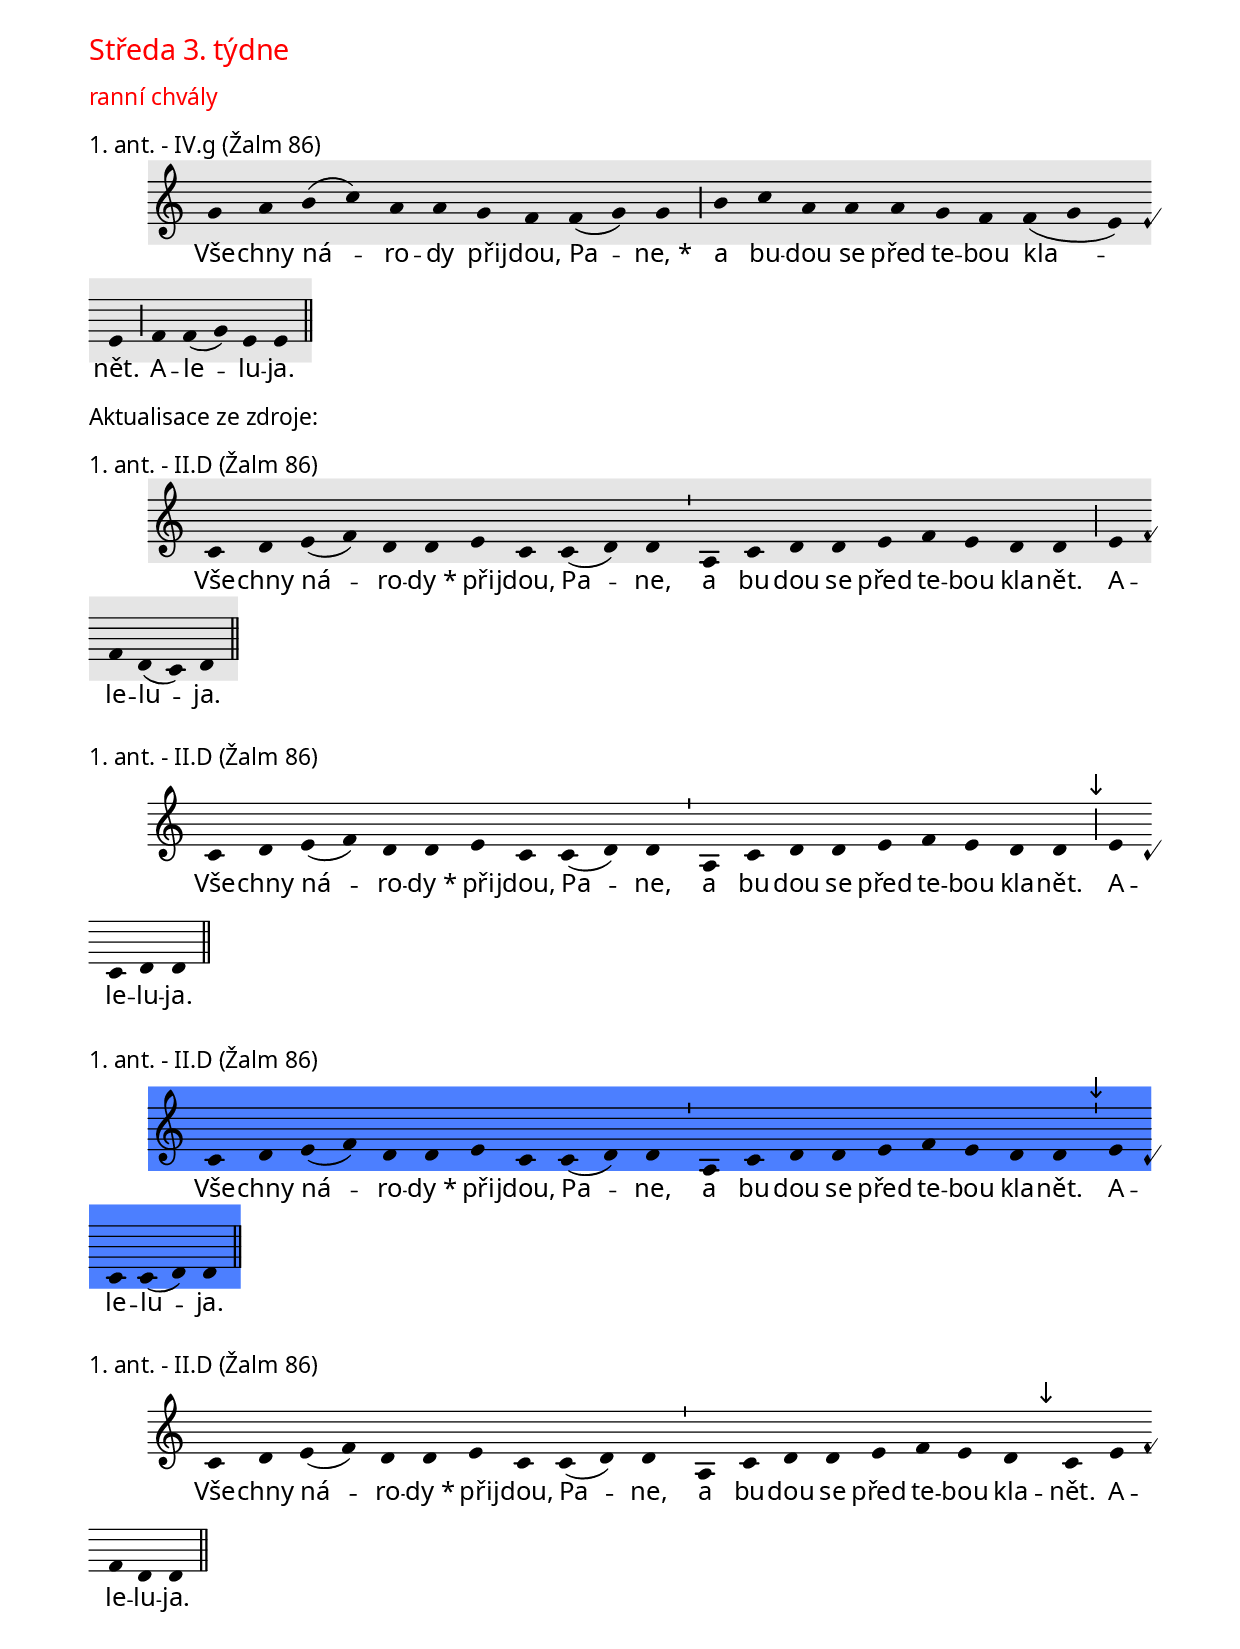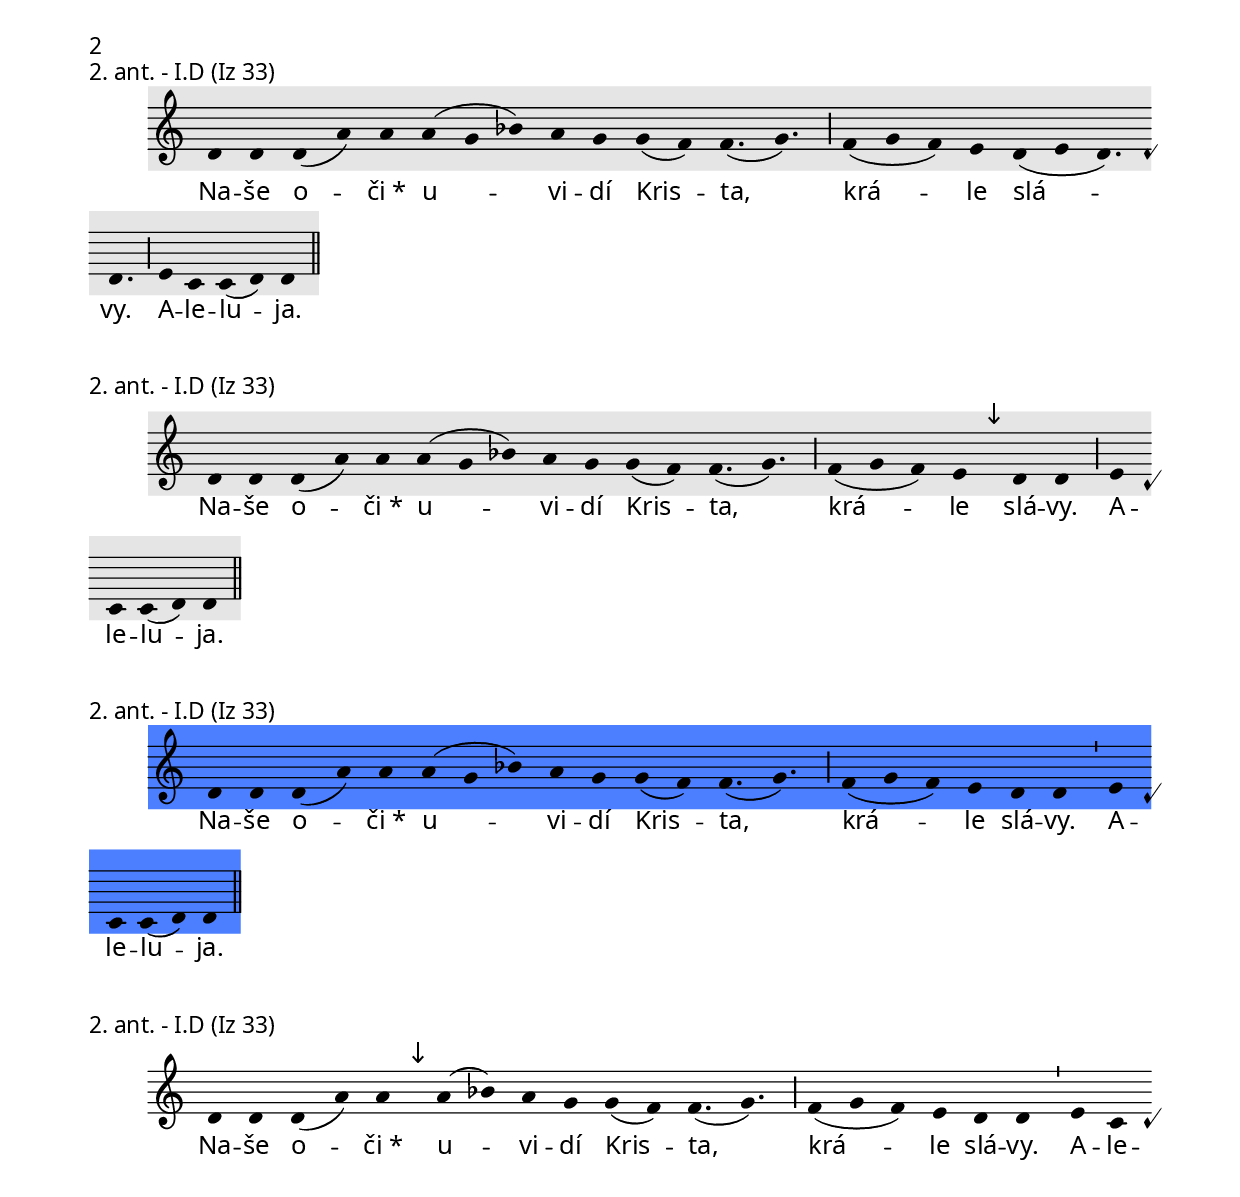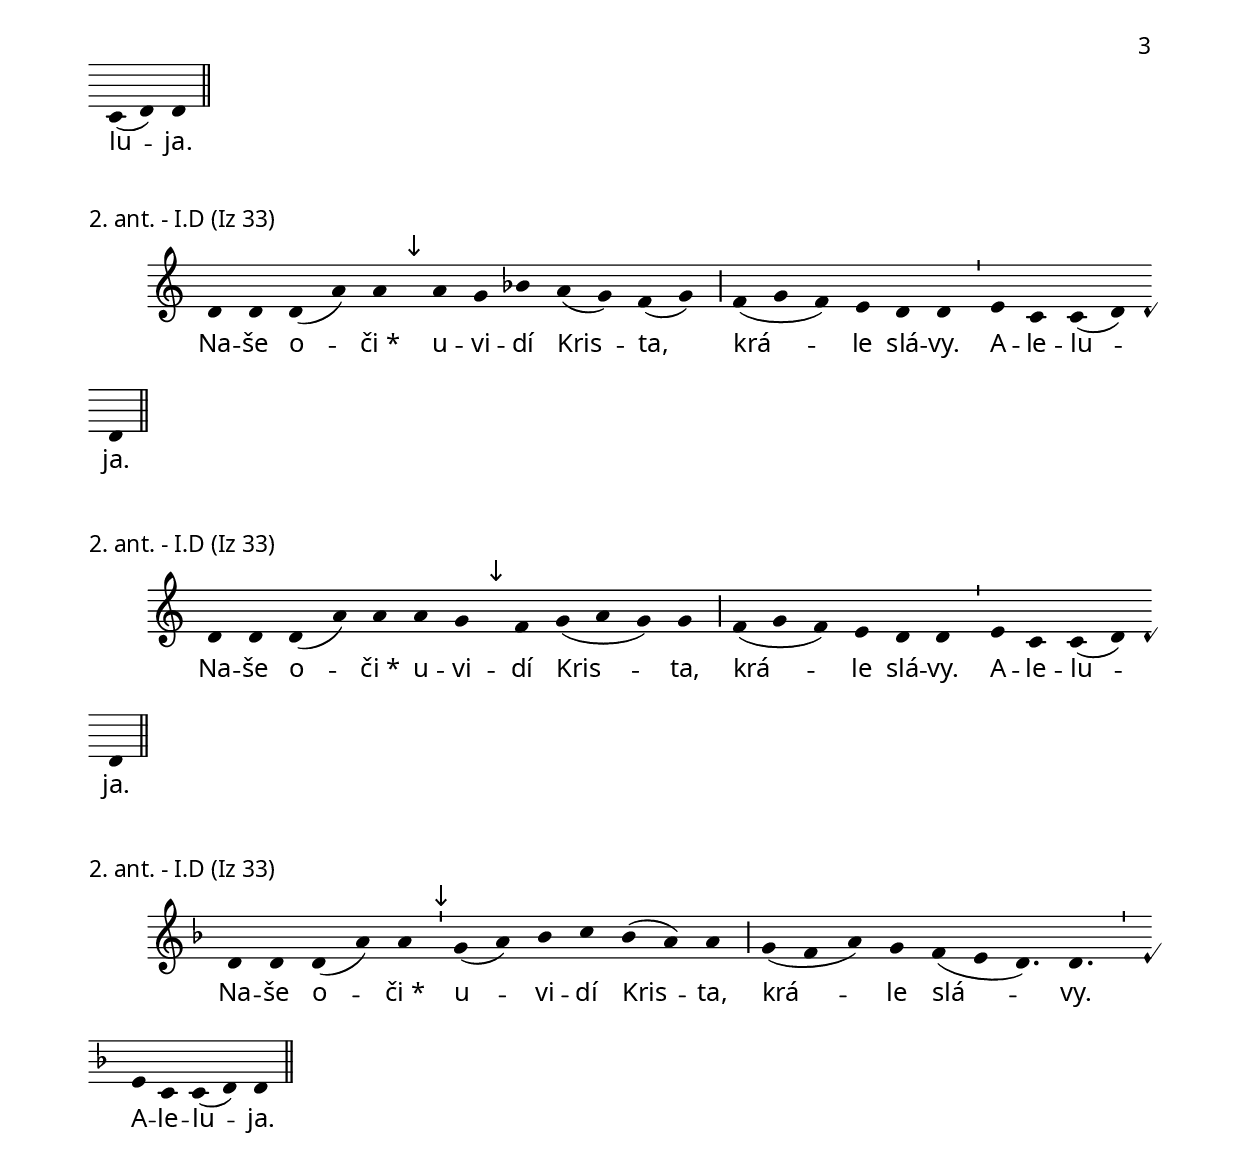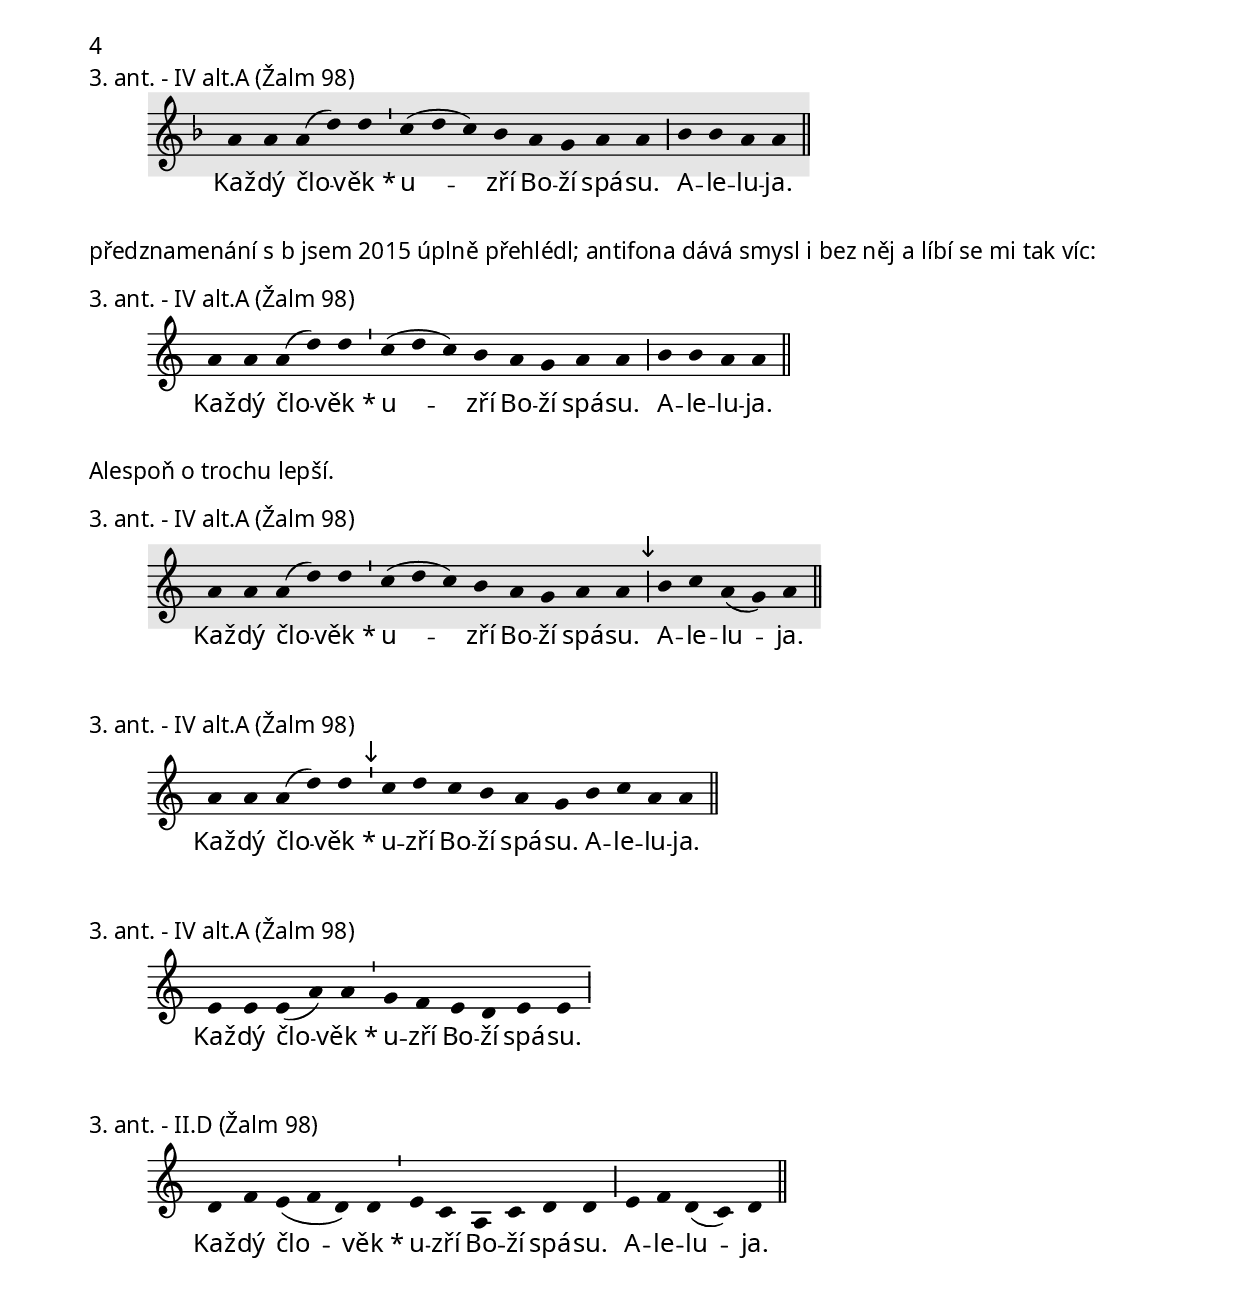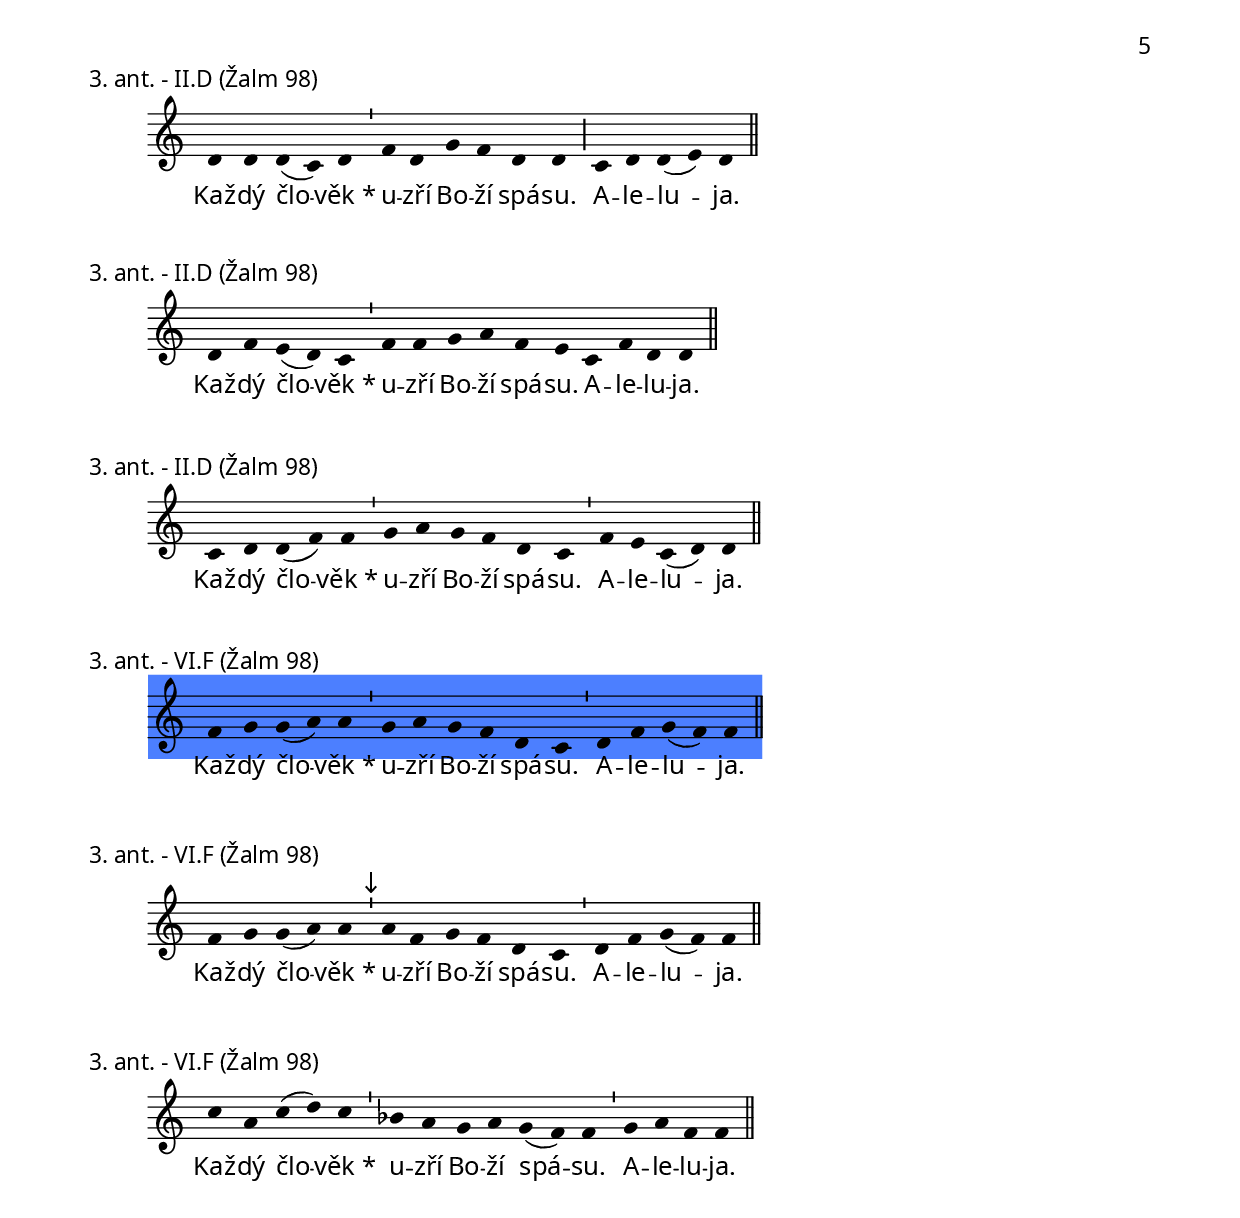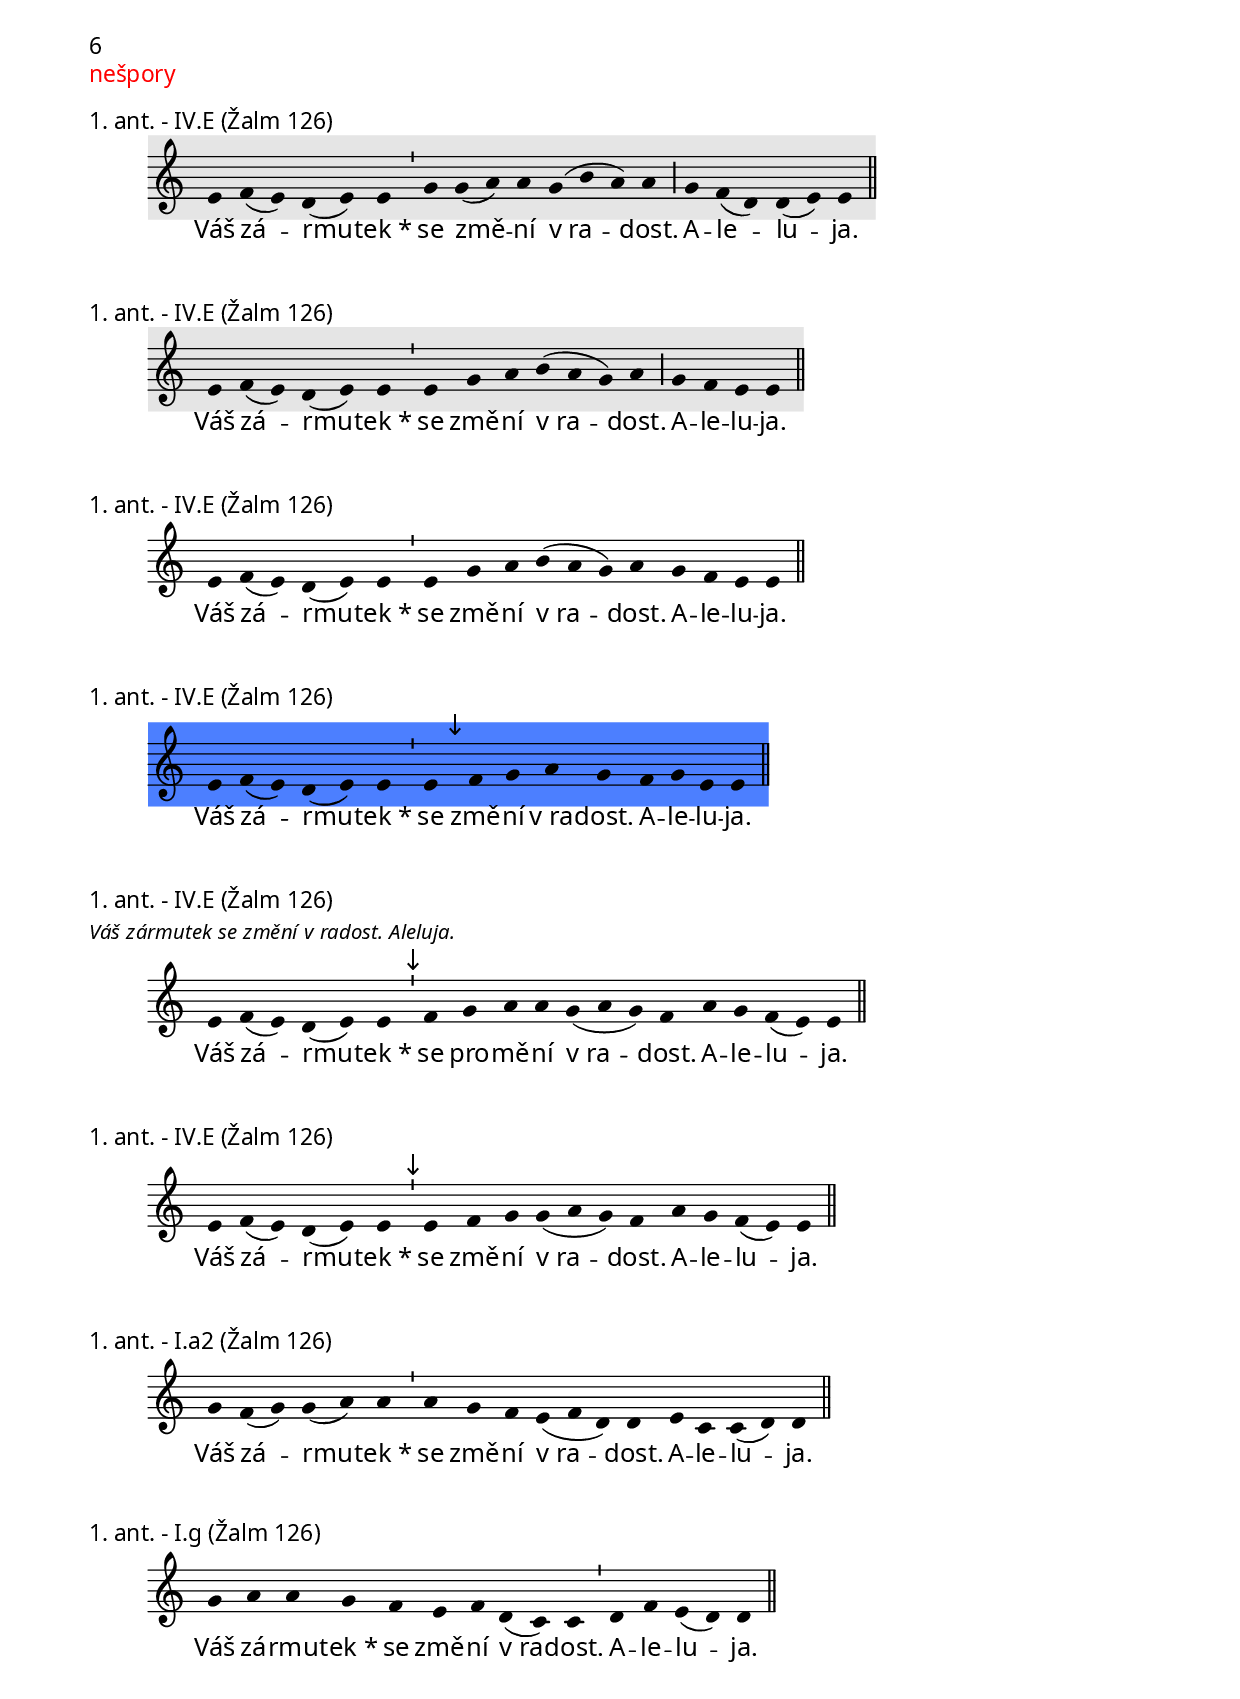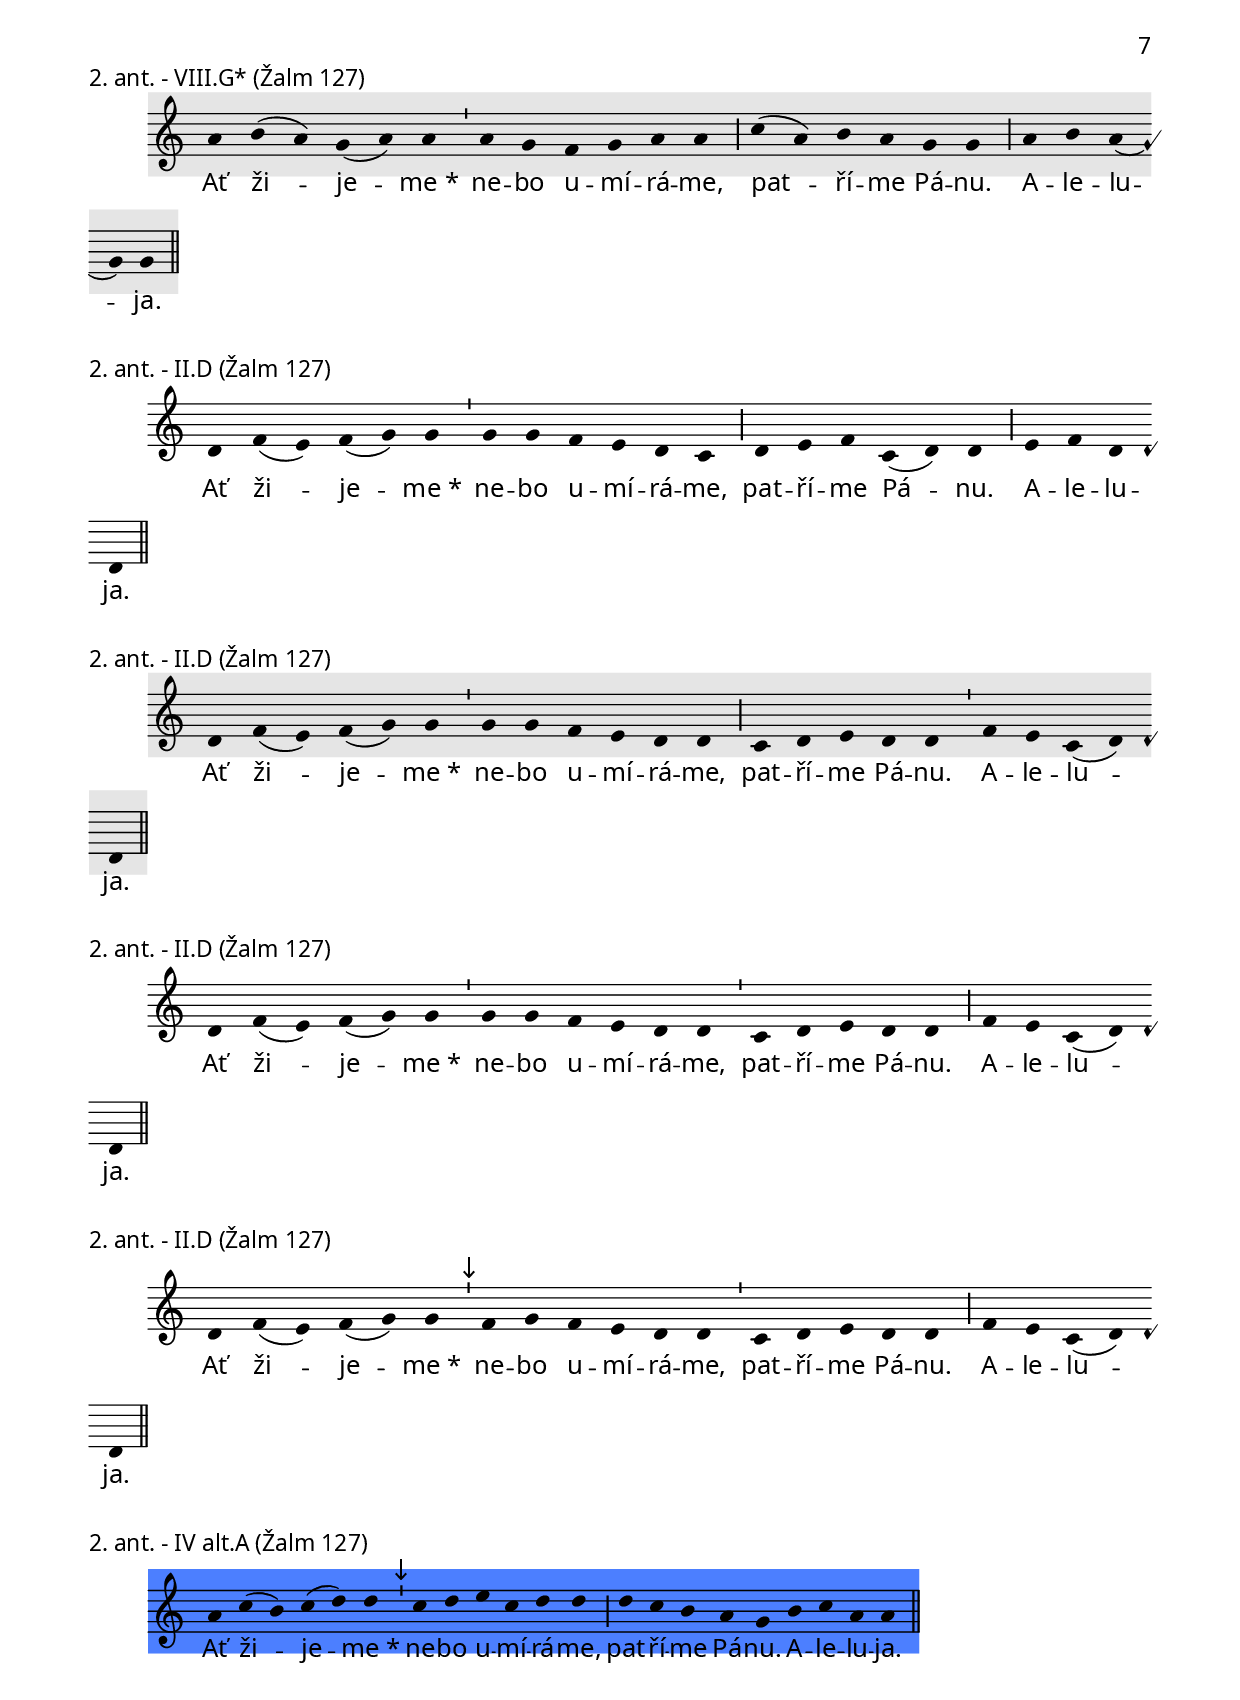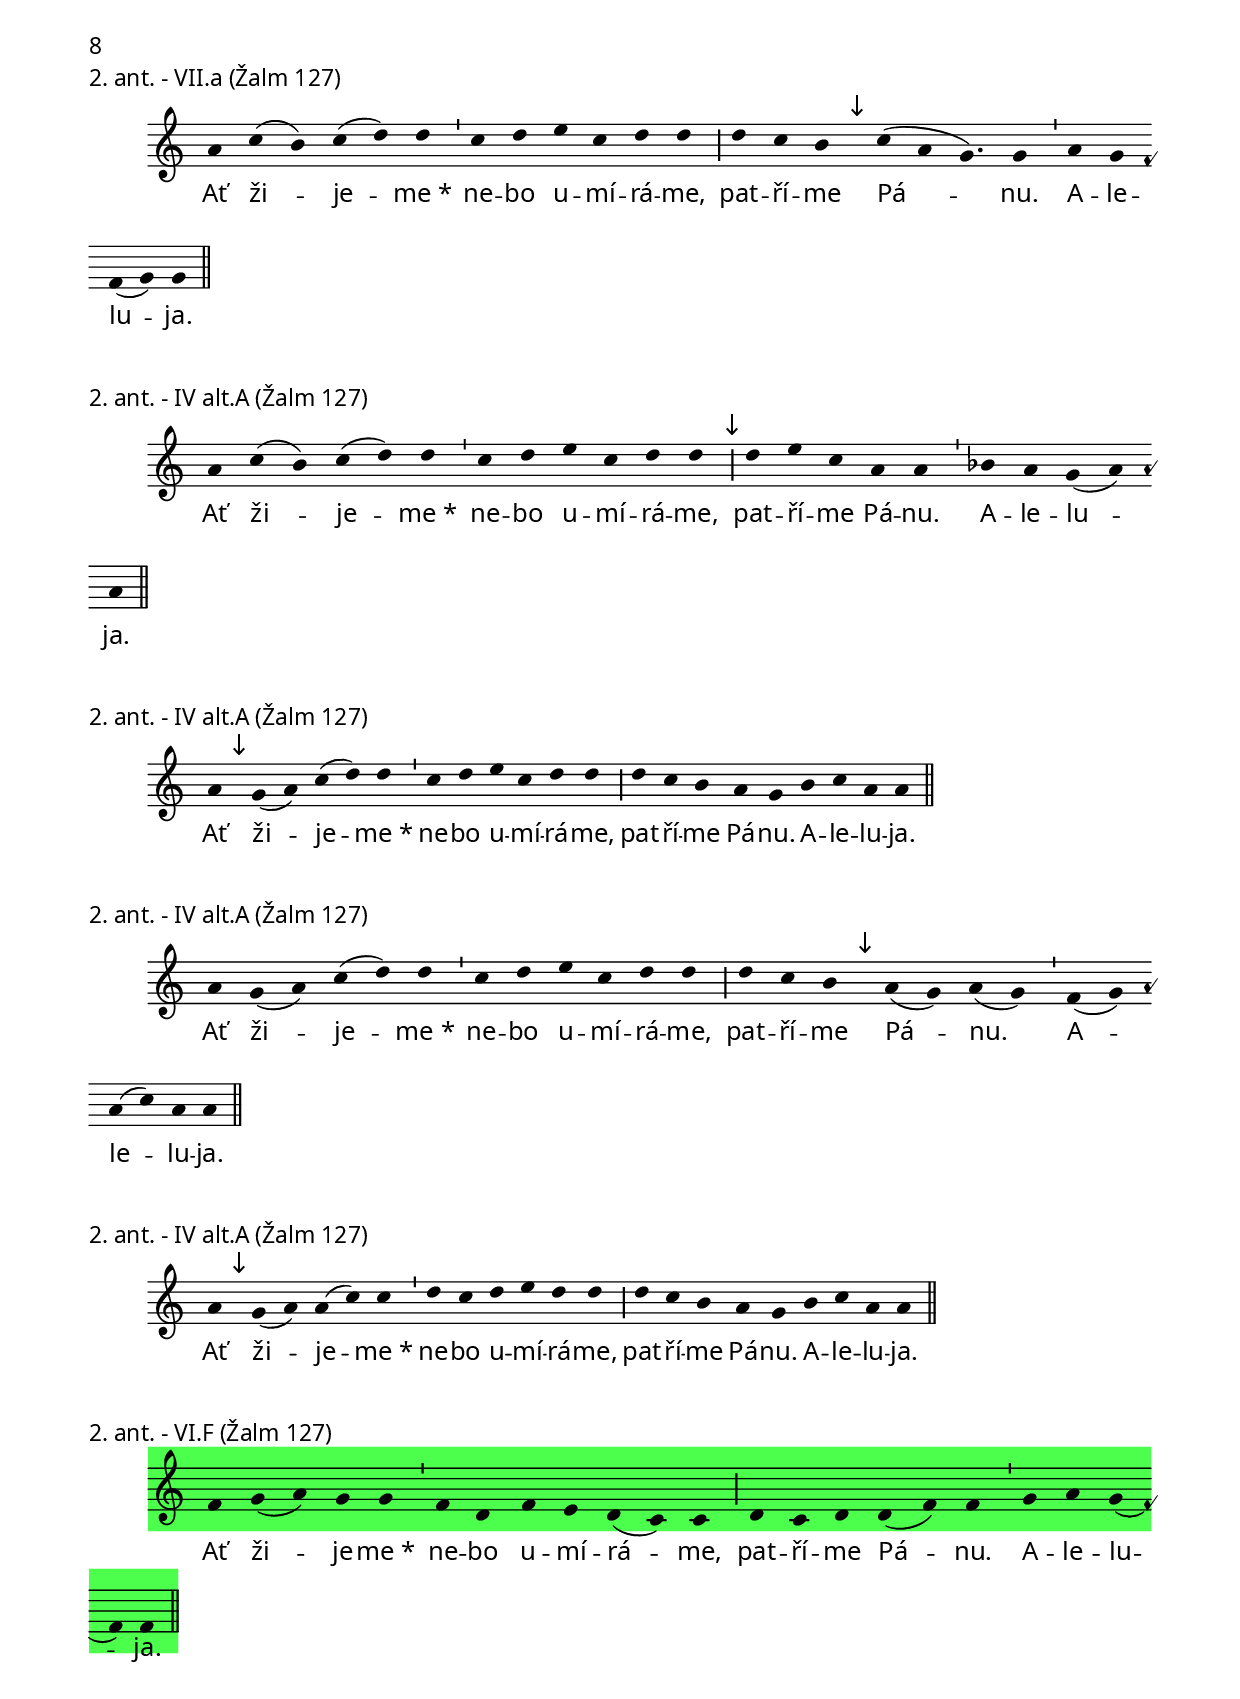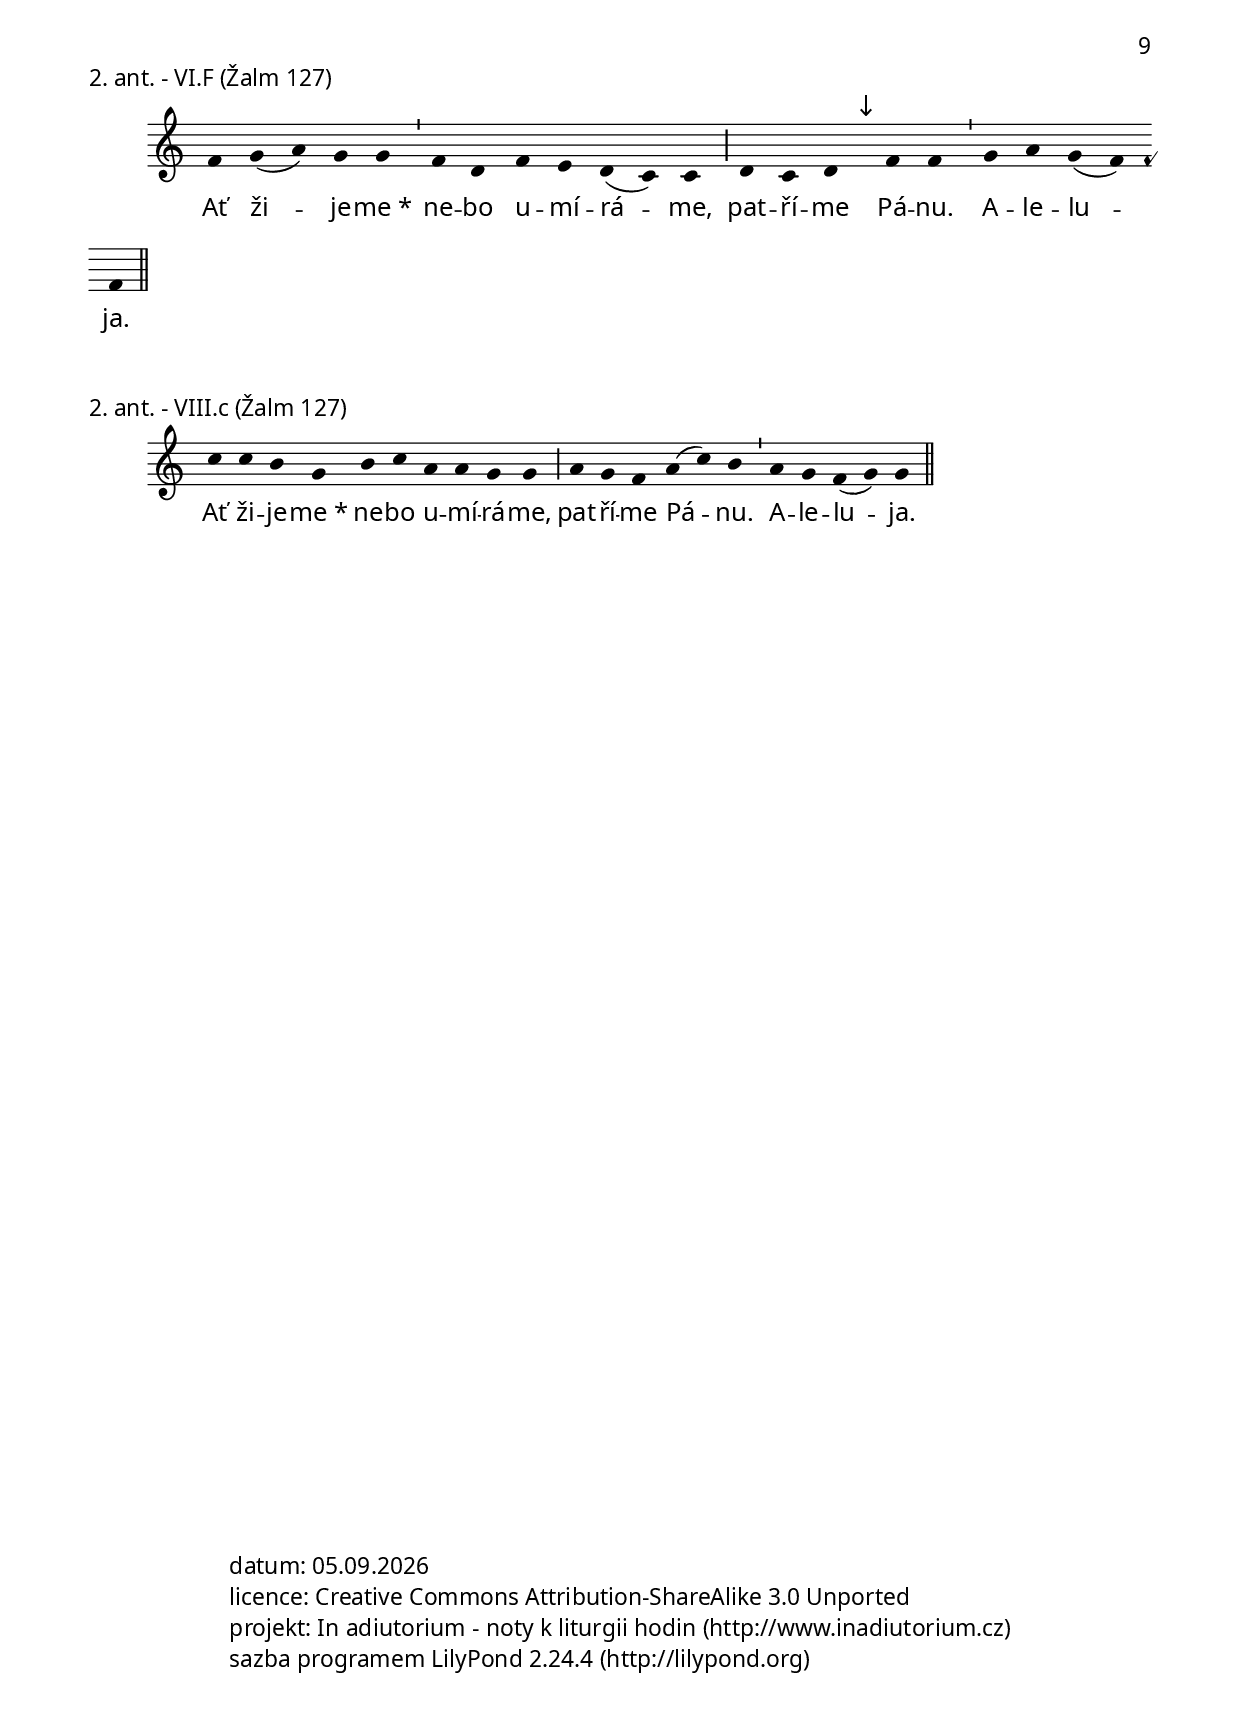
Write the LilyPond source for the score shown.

\include "../spolecne.ly"

\markup {\nadpisDen {Středa 3. týdne}}

\markup {\nadpisHodinka {"ranní chvály"}}

\score {
  \relative c'' {
    \zvyraznovacSedy
    \choralniRezim
    g4 a b( c) a a g f f( g) g \barMaior
    b c a a a g f f( g e) e \barMaior
    f f( g) e e \barFinalis
  }
  \addlyrics {
    Vše -- chny ná -- ro -- dy při -- jdou, Pa -- ne,_* a bu -- dou se
    před te -- bou kla -- nět.
    A -- le -- lu -- ja.
  }
  \header {
    quid = "1. ant."
    modus = "IV"
    differentia = "g"
    psalmus = "Žalm 86"
    fial = "antifony/tyden1_6patek.ly#ne-ant3?+aleluja"
    id = "rch-a1"
    piece = \markup {\sestavTitulek}
  }
}

\markup{Aktualisace ze zdroje:}

\score {
  \relative c' {
    \zvyraznovacSedy
    \choralniRezim
    c4 d e( f) d d e c c( d) d \barMin
    a c d d e f e d d \barMaior
    e f d( c) d \barFinalis
  }
  \addlyrics {
    Vše -- chny ná -- ro -- dy_* při -- jdou, Pa -- ne,
    a bu -- dou se před te -- bou kla -- nět.
    A -- le -- lu -- ja.
  }
  \header {
    quid = "1. ant."
    modus = "II"
    differentia = "D"
    psalmus = "Žalm 86"
    fial = "antifony/tyden1_6patek.ly#ne-ant3?+aleluja"
    id = "rch-a1"
    piece = \markup {\sestavTitulek}
  }
}

\score {
  \relative c' {
    \choralniRezim
    c4 d e( f) d d e c c( d) d \barMin
    a c d d e f e d d \barMaior
    \mark\sipka e c d d \barFinalis
  }
  \addlyrics {
    Vše -- chny ná -- ro -- dy_* při -- jdou, Pa -- ne,
    a bu -- dou se před te -- bou kla -- nět.
    A -- le -- lu -- ja.
  }
  \header {
    quid = "1. ant."
    modus = "II"
    differentia = "D"
    psalmus = "Žalm 86"
    fial = "antifony/tyden1_6patek.ly#ne-ant3?+aleluja"
    id = "rch-a1"
    piece = \markup {\sestavTitulek}
  }
}

\score {
  \relative c' {
    \zvyraznovacModry
    \choralniRezim
    c4 d e( f) d d e c c( d) d \barMin
    a c d d e f e d d \barMin
    \mark\sipka e c c( d) d \barFinalis
  }
  \addlyrics {
    Vše -- chny ná -- ro -- dy_* při -- jdou, Pa -- ne,
    a bu -- dou se před te -- bou kla -- nět.
    A -- le -- lu -- ja.
  }
  \header {
    quid = "1. ant."
    modus = "II"
    differentia = "D"
    psalmus = "Žalm 86"
    fial = "antifony/tyden1_6patek.ly#ne-ant3?+aleluja"
    id = "rch-a1"
    piece = \markup {\sestavTitulek}
  }
}

\score {
  \relative c' {
    \choralniRezim
    c4 d e( f) d d e c c( d) d \barMin
    a c d d e f e d \mark\sipka c
    e f d d \barFinalis
  }
  \addlyrics {
    Vše -- chny ná -- ro -- dy_* při -- jdou, Pa -- ne,
    a bu -- dou se před te -- bou kla -- nět.
    A -- le -- lu -- ja.
  }
  \header {
    quid = "1. ant."
    modus = "II"
    differentia = "D"
    psalmus = "Žalm 86"
    fial = "antifony/tyden1_6patek.ly#ne-ant3?zacatek=20"
    id = "rch-a1"
    piece = \markup {\sestavTitulek}
  }
}

\pageBreak

\score {
  \relative c' {
    \zvyraznovacSedy
    \choralniRezim
    d4 d d( a') a a( g bes) a g g( f) f4.( g) \barMaior
    f4( g f) e d( e d4.) d \barMaior
    e4 c c( d) d \barFinalis
  }
  \addlyrics {
    Na -- še o -- či_* u -- vi -- dí Kris -- ta,
    krá -- le slá -- vy.
    A -- le -- lu -- ja.
  }
  \header {
    quid = "2. ant."
    modus = "I"
    differentia = "D"
    psalmus = "Iz 33"
    id = "rch-a2"
    fons = "Začátek melodie záměrně kopíruje vánoční Simeonovskou antifonu
    'Moje oči': Narození Páně, uprostřed dne, odpoledne"
    placet = "~ stálo by za to odlehčit konec"
    piece = \markup {\sestavTitulek}
  }
}

\score {
  \relative c' {
    \zvyraznovacSedy
    \choralniRezim
    d4 d d( a') a a( g bes) a g g( f) f4.( g) \barMaior
    f4( g f) e \mark\sipka d d \barMaior
    e4 c c( d) d \barFinalis
  }
  \addlyrics {
    Na -- še o -- či_* u -- vi -- dí Kris -- ta,
    krá -- le slá -- vy.
    A -- le -- lu -- ja.
  }
  \header {
    quid = "2. ant."
    modus = "I"
    differentia = "D"
    psalmus = "Iz 33"
    id = "rch-a2"
    fons = "Začátek melodie záměrně kopíruje vánoční Simeonovskou antifonu
    'Moje oči': Narození Páně, uprostřed dne, odpoledne"
    piece = \markup {\sestavTitulek}
  }
}

\score {
  \relative c' {
    \zvyraznovacModry
    \choralniRezim
    d4 d d( a') a a( g bes) a g g( f) f4.( g) \barMaior
    f4( g f) e d d \barMin
    e4 c c( d) d \barFinalis
  }
  \addlyrics {
    Na -- še o -- či_* u -- vi -- dí Kris -- ta,
    krá -- le slá -- vy.
    A -- le -- lu -- ja.
  }
  \header {
    quid = "2. ant."
    modus = "I"
    differentia = "D"
    psalmus = "Iz 33"
    id = "rch-a2"
    fons = "Začátek melodie záměrně kopíruje vánoční Simeonovskou antifonu
    'Moje oči': Narození Páně, uprostřed dne, odpoledne"
    fial = "vanoce_narozenipane.ly#vden-anona?zacatek"
    piece = \markup {\sestavTitulek}
  }
}

\score {
  \relative c' {
    \choralniRezim
    d4 d d( a') a \mark\sipka a( bes) a g g( f) f4.( g) \barMaior
    f4( g f) e d d \barMin
    e4 c c( d) d \barFinalis
  }
  \addlyrics {
    Na -- še o -- či_* u -- vi -- dí Kris -- ta,
    krá -- le slá -- vy.
    A -- le -- lu -- ja.
  }
  \header {
    quid = "2. ant."
    modus = "I"
    differentia = "D"
    psalmus = "Iz 33"
    id = "rch-a2"
    fons = "Začátek melodie záměrně kopíruje vánoční Simeonovskou antifonu
    'Moje oči': Narození Páně, uprostřed dne, odpoledne"
    fial = "vanoce_narozenipane.ly#vden-anona?zacatek"
    piece = \markup {\sestavTitulek}
  }
}

\score {
  \relative c' {
    \choralniRezim
    d4 d d( a') a \mark\sipka a g bes a( g) f( g) \barMaior
    f4( g f) e d d \barMin
    e4 c c( d) d \barFinalis
  }
  \addlyrics {
    Na -- še o -- či_* u -- vi -- dí Kris -- ta,
    krá -- le slá -- vy.
    A -- le -- lu -- ja.
  }
  \header {
    quid = "2. ant."
    modus = "I"
    differentia = "D"
    psalmus = "Iz 33"
    id = "rch-a2"
    fons = "Začátek melodie záměrně kopíruje vánoční Simeonovskou antifonu
    'Moje oči': Narození Páně, uprostřed dne, odpoledne"
    fial = "vanoce_narozenipane.ly#vden-anona?zacatek"
    piece = \markup {\sestavTitulek}
  }
}

\score {
  \relative c' {
    \choralniRezim
    d4 d d( a') a a g \mark\sipka f g( a g) g \barMaior
    f4( g f) e d d \barMin
    e4 c c( d) d \barFinalis
  }
  \addlyrics {
    Na -- še o -- či_* u -- vi -- dí Kris -- ta,
    krá -- le slá -- vy.
    A -- le -- lu -- ja.
  }
  \header {
    quid = "2. ant."
    modus = "I"
    differentia = "D"
    psalmus = "Iz 33"
    id = "rch-a2"
    fons = "Začátek melodie záměrně kopíruje vánoční Simeonovskou antifonu
    'Moje oči': Narození Páně, uprostřed dne, odpoledne"
    fial = "vanoce_narozenipane.ly#vden-anona?zacatek"
    piece = \markup {\sestavTitulek}
  }
}

\score {
  \relative c' {
    \key f \major
    \choralniRezim
    d4 d d( a') a \mark\sipka \barMin g( a) bes c bes( a) a \barMaior
    g( f a) g f( e d4.) d \barMin
    e4 c c( d) d \barFinalis
  }
  \addlyrics {
    Na -- še o -- či_* u -- vi -- dí Kris -- ta,
    krá -- le slá -- vy.
    A -- le -- lu -- ja.
  }
  \header {
    quid = "2. ant."
    modus = "I"
    differentia = "D"
    psalmus = "Iz 33"
    id = "rch-a2"
    fons = "Začátek melodie záměrně kopíruje vánoční Simeonovskou antifonu
    'Moje oči': Narození Páně, uprostřed dne, odpoledne"
    fial = "vanoce_narozenipane.ly#vden-anona?zacatek"
    piece = \markup {\sestavTitulek}
  }
}

\pageBreak

\score {
  \relative c'' {
    \zvyraznovacSedy
    \choralniRezim
    \key f \major
    a4 a a( d) d \barMin
    c( d c) bes a g a a \barMaior
    bes bes a a \barFinalis
  }
  \addlyrics {
    Kaž -- dý člo -- věk_*
    u -- zří Bo -- ží spá -- su.
    A -- le -- lu -- ja.
  }
  \header {
    quid = "3. ant."
    modus = "IV alt"
    differentia = "A"
    psalmus = "Žalm 98"
    id = "rch-a3"
    placet = "~"
    piece = \markup {\sestavTitulek}
  }
}

\markup\justify{
  předznamenání s b jsem 2015 úplně přehlédl;
  antifona dává smysl i bez něj a líbí se mi tak víc:
}

\score {
  \relative c'' {
    \choralniRezim
    a4 a a( d) d \barMin
    c( d c) b a g a a \barMaior
    b b a a \barFinalis
  }
  \addlyrics {
    Kaž -- dý člo -- věk_*
    u -- zří Bo -- ží spá -- su.
    A -- le -- lu -- ja.
  }
  \header {
    quid = "3. ant."
    modus = "IV alt"
    differentia = "A"
    psalmus = "Žalm 98"
    id = "rch-a3"
    piece = \markup {\sestavTitulek}
  }
}

\markup{Alespoň o trochu lepší.}

\score {
  \relative c'' {
    \zvyraznovacSedy
    \choralniRezim
    a4 a a( d) d \barMin
    c( d c) b a g a a \barMaior
    \mark\sipka b c a( g) a \barFinalis
  }
  \addlyrics {
    Kaž -- dý člo -- věk_*
    u -- zří Bo -- ží spá -- su.
    A -- le -- lu -- ja.
  }
  \header {
    quid = "3. ant."
    modus = "IV alt"
    differentia = "A"
    psalmus = "Žalm 98"
    id = "rch-a3"
    piece = \markup {\sestavTitulek}
  }
}

\score {
  \relative c'' {
    \choralniRezim
    a4 a a( d) d \barMin
    \mark\sipka c d c b a g
    b c a a \barFinalis
  }
  \addlyrics {
    Kaž -- dý člo -- věk_*
    u -- zří Bo -- ží spá -- su.
    A -- le -- lu -- ja.
  }
  \header {
    quid = "3. ant."
    modus = "IV alt"
    differentia = "A"
    psalmus = "Žalm 98"
    id = "rch-a3"
    piece = \markup {\sestavTitulek}
  }
}

\score {
  \relative c' {
    \choralniRezim
    e4 e e( a) a \barMin
    g f e d e e \barMaior
  }
  \addlyrics {
    Kaž -- dý člo -- věk_*
    u -- zří Bo -- ží spá -- su.
    A -- le -- lu -- ja.
  }
  \header {
    quid = "3. ant."
    modus = "IV alt"
    differentia = "A"
    psalmus = "Žalm 98"
    id = "rch-a3"
    piece = \markup {\sestavTitulek}
  }
}

\score {
  \relative c' {
    \choralniRezim
    d4 f e( f d) d \barMin
    e c a c d d \barMaior
    e f d( c) d \barFinalis
  }
  \addlyrics {
    Kaž -- dý člo -- věk_*
    u -- zří Bo -- ží spá -- su.
    A -- le -- lu -- ja.
  }
  \header {
    quid = "3. ant."
    modus = "II"
    differentia = "D"
    psalmus = "Žalm 98"
    id = "rch-a3"
    piece = \markup {\sestavTitulek}
  }
}

\score {
  \relative c' {
    \choralniRezim
    d4 d4 d( c) d \barMin
    f d g f d d \barMaior
    c d d( e) d \barFinalis
  }
  \addlyrics {
    Kaž -- dý člo -- věk_*
    u -- zří Bo -- ží spá -- su.
    A -- le -- lu -- ja.
  }
  \header {
    quid = "3. ant."
    modus = "II"
    differentia = "D"
    psalmus = "Žalm 98"
    id = "rch-a3"
    piece = \markup {\sestavTitulek}
  }
}

\score {
  \relative c' {
    \choralniRezim
    d4 f e( d) c \barMin
    f f g a f e
    c f d d \barFinalis
  }
  \addlyrics {
    Kaž -- dý člo -- věk_*
    u -- zří Bo -- ží spá -- su.
    A -- le -- lu -- ja.
  }
  \header {
    quid = "3. ant."
    modus = "II"
    differentia = "D"
    psalmus = "Žalm 98"
    id = "rch-a3"
    piece = \markup {\sestavTitulek}
  }
}

\score {
  \relative c' {
    \choralniRezim
    c4 d d( f) f \barMin
    g a g f d c \barMin
    f e c( d) d \barFinalis
  }
  \addlyrics {
    Kaž -- dý člo -- věk_*
    u -- zří Bo -- ží spá -- su.
    A -- le -- lu -- ja.
  }
  \header {
    quid = "3. ant."
    modus = "II"
    differentia = "D"
    psalmus = "Žalm 98"
    id = "rch-a3"
    piece = \markup {\sestavTitulek}
  }
}

\score {
  \relative c' {
    \zvyraznovacModry
    \choralniRezim
    f4 g g( a) a \barMin
    g a g f d c \barMin
    d f g( f) f \barFinalis
  }
  \addlyrics {
    Kaž -- dý člo -- věk_*
    u -- zří Bo -- ží spá -- su.
    A -- le -- lu -- ja.
  }
  \header {
    quid = "3. ant."
    modus = "VI"
    differentia = "F"
    psalmus = "Žalm 98"
    id = "rch-a3"
    piece = \markup {\sestavTitulek}
  }
}

\score {
  \relative c' {
    \choralniRezim
    f4 g g( a) a \barMin
    \mark\sipka a f g f d c \barMin
    d f g( f) f \barFinalis
  }
  \addlyrics {
    Kaž -- dý člo -- věk_*
    u -- zří Bo -- ží spá -- su.
    A -- le -- lu -- ja.
  }
  \header {
    quid = "3. ant."
    modus = "VI"
    differentia = "F"
    psalmus = "Žalm 98"
    id = "rch-a3"
    piece = \markup {\sestavTitulek}
  }
}

\score {
  \relative c'' {
    \choralniRezim
    c4 a c( d) c \barMin
    bes a g a g( f) f \barMin
    g a f f \barFinalis
  }
  \addlyrics {
    Kaž -- dý člo -- věk_*
    u -- zří Bo -- ží spá -- su.
    A -- le -- lu -- ja.
  }
  \header {
    quid = "3. ant."
    modus = "VI"
    differentia = "F"
    psalmus = "Žalm 98"
    id = "rch-a3"
    piece = \markup {\sestavTitulek}
  }
}

\pageBreak

\markup {\nadpisHodinka {"nešpory"}}

\score {
  \relative c' {
    \zvyraznovacSedy
    \choralniRezim
    e4 f( e) d( e) e \barMin g g( a) a g( b a) a \barMaior
    g f( d) d( e) e \barFinalis
  }
  \addlyrics {
    Váš zá -- rmu -- tek_* se změ -- ní v_ra -- dost.
    A -- le -- lu -- ja.
  }
  \header {
    quid = "1. ant."
    modus = "IV"
    differentia = "E"
    psalmus = "Žalm 126"
    id = "ne-a1"
    placet = "divné je melodií odsazené _se_"
    piece = \markup {\sestavTitulek}
  }
}

\score {
  \relative c' {
    \zvyraznovacSedy
    \choralniRezim
    e4 f( e) d( e) e \barMin
    e4 g a b( a g) a \barMaior
    g f e e \barFinalis
  }
  \addlyrics {
    Váš zá -- rmu -- tek_*
    se změ -- ní v_ra -- dost.
    A -- le -- lu -- ja.
  }
  \header {
    quid = "1. ant."
    modus = "IV"
    differentia = "E"
    psalmus = "Žalm 126"
    id = "ne-a1"
    piece = \markup {\sestavTitulek}
  }
}

\score {
  \relative c' {
    \choralniRezim
    e4 f( e) d( e) e \barMin
    e4 g a b( a g) a
    g f e e \barFinalis
  }
  \addlyrics {
    Váš zá -- rmu -- tek_*
    se změ -- ní v_ra -- dost.
    A -- le -- lu -- ja.
  }
  \header {
    quid = "1. ant."
    modus = "IV"
    differentia = "E"
    psalmus = "Žalm 126"
    id = "ne-a1"
    piece = \markup {\sestavTitulek}
  }
}

\score {
  \relative c' {
    \zvyraznovacModry
    \choralniRezim
    e4 f( e) d( e) e \barMin
    e4 \mark\sipka f g a g
    f g e e \barFinalis
  }
  \addlyrics {
    Váš zá -- rmu -- tek_*
    se změ -- ní v_ra -- dost.
    A -- le -- lu -- ja.
  }
  \header {
    quid = "1. ant."
    modus = "IV"
    differentia = "E"
    psalmus = "Žalm 126"
    id = "ne-a1"
    piece = \markup {\sestavTitulek}
  }
}

\score {
  \relative c' {
    \choralniRezim
    e4 f( e) d( e) e \barMin
    \mark\sipka f g a a g( a g) f
    a g f( e) e \barFinalis
  }
  \addlyrics {
    Váš zá -- rmu -- tek_*
    se pro -- mě -- ní v_ra -- dost.
    A -- le -- lu -- ja.
  }
  \header {
    textus_approbatus = "Váš zármutek se změní v radost. Aleluja."
    quid = "1. ant."
    modus = "IV"
    differentia = "E"
    psalmus = "Žalm 126"
    id = "ne-a1"
    piece = \markup {\sestavTitulek}
  }
}

\score {
  \relative c' {
    \choralniRezim
    e4 f( e) d( e) e \barMin
    \mark\sipka e f g g( a g) f
    a g f( e) e \barFinalis
  }
  \addlyrics {
    Váš zá -- rmu -- tek_*
    se změ -- ní v_ra -- dost.
    A -- le -- lu -- ja.
  }
  \header {
    quid = "1. ant."
    modus = "IV"
    differentia = "E"
    psalmus = "Žalm 126"
    id = "ne-a1"
    piece = \markup {\sestavTitulek}
  }
}

\score {
  \relative c'' {
    \choralniRezim
    g4 f( g) g( a) a \barMin
    a g f e( f d) d
    e c c( d) d \barFinalis
  }
  \addlyrics {
    Váš zá -- rmu -- tek_*
    se změ -- ní v_ra -- dost.
    A -- le -- lu -- ja.
  }
  \header {
    quid = "1. ant."
    modus = "I"
    differentia = "a2"
    psalmus = "Žalm 126"
    id = "ne-a1"
    piece = \markup {\sestavTitulek}
  }
}

\score {
  \relative c'' {
    \choralniRezim
    g4 a a g
    f e f d( c) c \barMin
    d f e( d) d \barFinalis
  }
  \addlyrics {
    Váš zá -- rmu -- tek_*
    se změ -- ní v_ra -- dost.
    A -- le -- lu -- ja.
  }
  \header {
    quid = "1. ant."
    modus = "I"
    differentia = "g"
    psalmus = "Žalm 126"
    id = "ne-a1"
    piece = \markup {\sestavTitulek}
  }
}

\pageBreak

\score {
  \relative c'' {
    \zvyraznovacSedy
    \choralniRezim
    a4 b( a) g( a) a \barMin a g f g a a \barMaior
    c( a) b a g g \barMaior
    a b a( g) g \barFinalis
  }
  \addlyrics {
    Ať ži -- je -- me_* ne -- bo u -- mí -- rá -- me,
    pat -- ří -- me Pá -- nu.
    A -- le -- lu -- ja.
  }
  \header {
    quid = "2. ant."
    modus = "VIII"
    differentia = "G*"
    psalmus = "Žalm 127"
    id = "ne-a2"
    placet = "r"
    piece = \markup {\sestavTitulek}
  }
}

\score {
  \relative c' {
    \choralniRezim
    d4 f( e) f( g) g \barMin
    g g f e d c \barMaior
    d e f c( d) d \barMaior
    e f d d \barFinalis
  }
  \addlyrics {
    Ať ži -- je -- me_*
    ne -- bo u -- mí -- rá -- me,
    pat -- ří -- me Pá -- nu.
    A -- le -- lu -- ja.
  }
  \header {
    quid = "2. ant."
    modus = "II"
    differentia = "D"
    psalmus = "Žalm 127"
    id = "ne-a2"
    piece = \markup {\sestavTitulek}
  }
}

\score {
  \relative c' {
    \zvyraznovacSedy
    \choralniRezim
    d4 f( e) f( g) g \barMin
    g g f e d d \barMaior
    c d e d d \barMin
    f e c( d) d \barFinalis
  }
  \addlyrics {
    Ať ži -- je -- me_*
    ne -- bo u -- mí -- rá -- me,
    pat -- ří -- me Pá -- nu.
    A -- le -- lu -- ja.
  }
  \header {
    quid = "2. ant."
    modus = "II"
    differentia = "D"
    psalmus = "Žalm 127"
    id = "ne-a2"
    piece = \markup {\sestavTitulek}
  }
}

\score {
  \relative c' {
    \choralniRezim
    d4 f( e) f( g) g \barMin
    g g f e d d \barMin
    c d e d d \barMaior
    f e c( d) d \barFinalis
  }
  \addlyrics {
    Ať ži -- je -- me_*
    ne -- bo u -- mí -- rá -- me,
    pat -- ří -- me Pá -- nu.
    A -- le -- lu -- ja.
  }
  \header {
    quid = "2. ant."
    modus = "II"
    differentia = "D"
    psalmus = "Žalm 127"
    id = "ne-a2"
    piece = \markup {\sestavTitulek}
  }
}

\score {
  \relative c' {
    \choralniRezim
    d4 f( e) f( g) g \barMin
    \mark\sipka f g f e d d \barMin
    c d e d d \barMaior
    f e c( d) d \barFinalis
  }
  \addlyrics {
    Ať ži -- je -- me_*
    ne -- bo u -- mí -- rá -- me,
    pat -- ří -- me Pá -- nu.
    A -- le -- lu -- ja.
  }
  \header {
    quid = "2. ant."
    modus = "II"
    differentia = "D"
    psalmus = "Žalm 127"
    id = "ne-a2"
    piece = \markup {\sestavTitulek}
  }
}

\score {
  \relative c'' {
    \zvyraznovacModry
    \choralniRezim
    a4 c( b) c( d) d \barMin
    \mark\sipka c d e c d d \barMaior
    d c b a g
    b c a a \barFinalis
  }
  \addlyrics {
    Ať ži -- je -- me_*
    ne -- bo u -- mí -- rá -- me,
    pat -- ří -- me Pá -- nu.
    A -- le -- lu -- ja.
  }
  \header {
    quid = "2. ant."
    modus = "IV alt"
    differentia = "A"
    psalmus = "Žalm 127"
    id = "ne-a2"
    piece = \markup {\sestavTitulek}
  }
}

\score {
  \relative c'' {
    \choralniRezim
    a4 c( b) c( d) d \barMin
    c d e c d d \barMaior
    d c b \mark\sipka c( a g4.) g4 \barMin
    a g f( g) g \barFinalis
  }
  \addlyrics {
    Ať ži -- je -- me_*
    ne -- bo u -- mí -- rá -- me,
    pat -- ří -- me Pá -- nu.
    A -- le -- lu -- ja.
  }
  \header {
    quid = "2. ant."
    modus = "VII"
    differentia = "a"
    psalmus = "Žalm 127"
    id = "ne-a2"
    piece = \markup {\sestavTitulek}
  }
}

\score {
  \relative c'' {
    \choralniRezim
    a4 c( b) c( d) d \barMin
    c d e c d d \barMaior
    \mark\sipka d e c a a \barMin
    bes a g( a) a \barFinalis
  }
  \addlyrics {
    Ať ži -- je -- me_*
    ne -- bo u -- mí -- rá -- me,
    pat -- ří -- me Pá -- nu.
    A -- le -- lu -- ja.
  }
  \header {
    quid = "2. ant."
    modus = "IV alt"
    differentia = "A"
    psalmus = "Žalm 127"
    id = "ne-a2"
    piece = \markup {\sestavTitulek}
  }
}

\score {
  \relative c'' {
    \choralniRezim
    a4 \mark\sipka g( a) c( d) d \barMin
    c d e c d d \barMaior
    d c b a g
    b c a a \barFinalis
  }
  \addlyrics {
    Ať ži -- je -- me_*
    ne -- bo u -- mí -- rá -- me,
    pat -- ří -- me Pá -- nu.
    A -- le -- lu -- ja.
  }
  \header {
    quid = "2. ant."
    modus = "IV alt"
    differentia = "A"
    psalmus = "Žalm 127"
    id = "ne-a2"
    piece = \markup {\sestavTitulek}
  }
}

\score {
  \relative c'' {
    \choralniRezim
    a4 g( a) c( d) d \barMin
    c d e c d d \barMaior
    d c b \mark\sipka a( g) a( g) \barMin
    f( g) a( c) a a \barFinalis
  }
  \addlyrics {
    Ať ži -- je -- me_*
    ne -- bo u -- mí -- rá -- me,
    pat -- ří -- me Pá -- nu.
    A -- le -- lu -- ja.
  }
  \header {
    quid = "2. ant."
    modus = "IV alt"
    differentia = "A"
    psalmus = "Žalm 127"
    id = "ne-a2"
    piece = \markup {\sestavTitulek}
  }
}

\score {
  \relative c'' {
    \choralniRezim
    a4 \mark\sipka g( a) a( c) c \barMin
    d c d e d d \barMaior
    d c b a g
    b c a a \barFinalis
  }
  \addlyrics {
    Ať ži -- je -- me_*
    ne -- bo u -- mí -- rá -- me,
    pat -- ří -- me Pá -- nu.
    A -- le -- lu -- ja.
  }
  \header {
    quid = "2. ant."
    modus = "IV alt"
    differentia = "A"
    psalmus = "Žalm 127"
    id = "ne-a2"
    piece = \markup {\sestavTitulek}
  }
}

\score {
  \relative c' {
    \zvyraznovacZeleny
    \choralniRezim
    f4 g( a) g g \barMin
    f d f e d( c) c \barMaior
    d c d d( f) f \barMin
    g a g( f) f \barFinalis
  }
  \addlyrics {
    Ať ži -- je -- me_*
    ne -- bo u -- mí -- rá -- me,
    pat -- ří -- me Pá -- nu.
    A -- le -- lu -- ja.
  }
  \header {
    quid = "2. ant."
    modus = "VI"
    differentia = "F"
    psalmus = "Žalm 127"
    id = "ne-a2"
    piece = \markup {\sestavTitulek}
  }
}

\score {
  \relative c' {
    \choralniRezim
    f4 g( a) g g \barMin
    f d f e d( c) c \barMaior
    d c d \mark\sipka f f \barMin
    g a g( f) f \barFinalis
  }
  \addlyrics {
    Ať ži -- je -- me_*
    ne -- bo u -- mí -- rá -- me,
    pat -- ří -- me Pá -- nu.
    A -- le -- lu -- ja.
  }
  \header {
    quid = "2. ant."
    modus = "VI"
    differentia = "F"
    psalmus = "Žalm 127"
    id = "ne-a2"
    piece = \markup {\sestavTitulek}
  }
}

\score {
  \relative c'' {
    \choralniRezim
    c4 c b g
    b c a a g g \barMaior
    a g f a( c) b \barMin
    a g f( g) g \barFinalis
  }
  \addlyrics {
    Ať ži -- je -- me_*
    ne -- bo u -- mí -- rá -- me,
    pat -- ří -- me Pá -- nu.
    A -- le -- lu -- ja.
  }
  \header {
    quid = "2. ant."
    modus = "VIII"
    differentia = "c"
    psalmus = "Žalm 127"
    id = "ne-a2"
    piece = \markup {\sestavTitulek}
  }
}

%\score { \velikTIstredaNespAntIII }